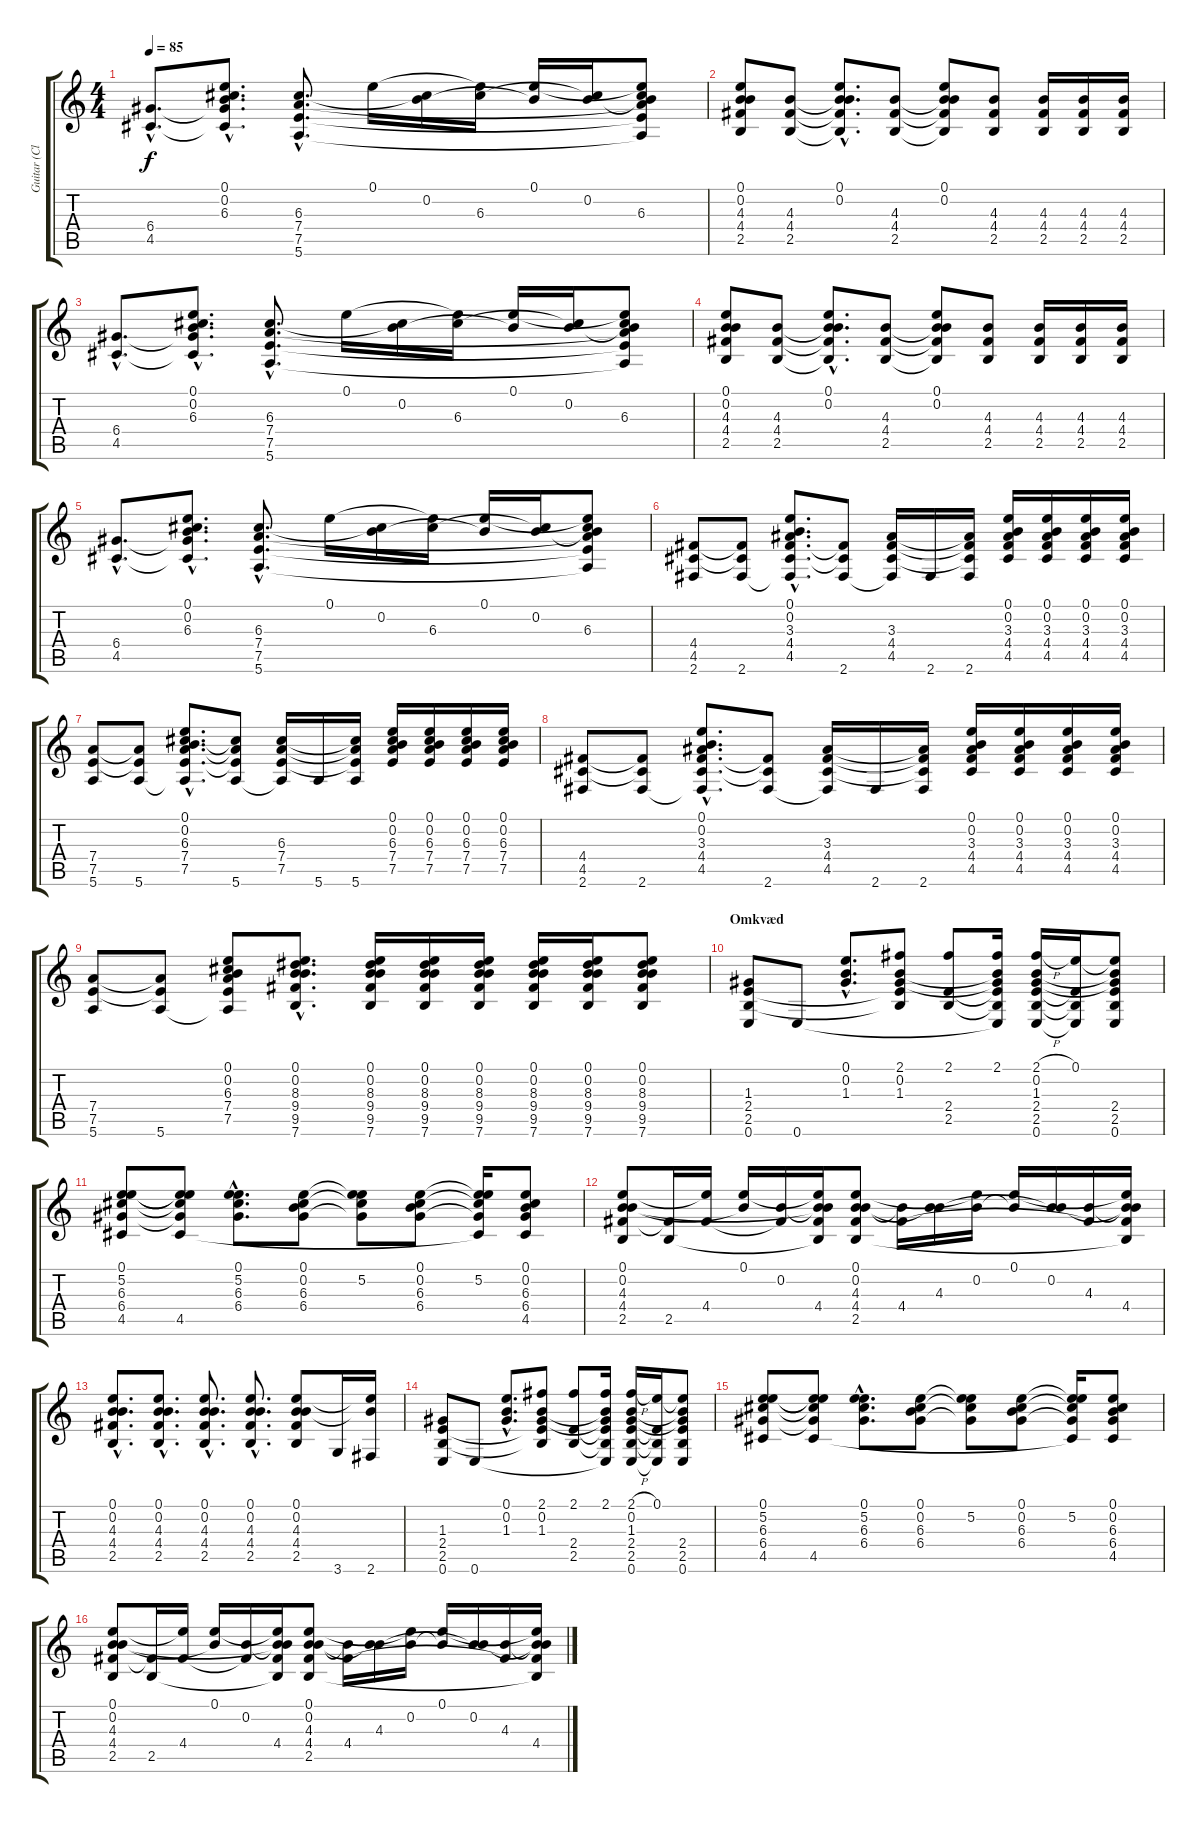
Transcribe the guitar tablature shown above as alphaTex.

\track ("Guitar (Clean)" "Guitar (Cl") {instrument acousticguitarnylon}
\staff {score tabs}
\tuning (E4 B3 G3 D3 A2 E2) {hide}
\ts (4 4)
\tempo 85
\clef g2
\ks c
(6.4{hac} 4.5{hac}).8{d dy f} (0.1{hac} 0.2{hac} 6.3{hac} 6.4{hac t} 4.5{hac t}).8{d} (6.3{hac} 7.4{hac} 7.5{hac} 5.6{hac}).8{d} 0.1.16 (0.2 6.3{t}).16 (0.1{t} 6.3).16 (0.1 0.2{t}).16 (0.2 6.3{t}).16 (0.1{t} 0.2{t} 6.3 7.4{t} 7.5{t} 5.6{t}).8 |
(0.1 0.2 4.3 4.4 2.5).8 (4.3 4.4 2.5).8 (0.1{hac} 0.2{hac} 4.3{hac t} 4.4{hac t} 2.5{hac t}).8{d} (4.3 4.4 2.5).8 (0.1 0.2 4.3{t} 4.4{t} 2.5{t}).8 (4.3 4.4 2.5).8 (4.3 4.4 2.5).16 (4.3 4.4 2.5).16 (4.3 4.4 2.5).16 |
(6.4{hac} 4.5{hac}).8{d} (0.1{hac} 0.2{hac} 6.3{hac} 6.4{hac t} 4.5{hac t}).8{d} (6.3{hac} 7.4{hac} 7.5{hac} 5.6{hac}).8{d} 0.1.16 (0.2 6.3{t}).16 (0.1{t} 6.3).16 (0.1 0.2{t}).16 (0.2 6.3{t}).16 (0.1{t} 0.2{t} 6.3 7.4{t} 7.5{t} 5.6{t}).8 |
(0.1 0.2 4.3 4.4 2.5).8 (4.3 4.4 2.5).8 (0.1{hac} 0.2{hac} 4.3{hac t} 4.4{hac t} 2.5{hac t}).8{d} (4.3 4.4 2.5).8 (0.1 0.2 4.3{t} 4.4{t} 2.5{t}).8 (4.3 4.4 2.5).8 (4.3 4.4 2.5).16 (4.3 4.4 2.5).16 (4.3 4.4 2.5).16 |
(6.4{hac} 4.5{hac}).8{d} (0.1{hac} 0.2{hac} 6.3{hac} 6.4{hac t} 4.5{hac t}).8{d} (6.3{hac} 7.4{hac} 7.5{hac} 5.6{hac}).8{d} 0.1.16 (0.2 6.3{t}).16 (0.1{t} 6.3).16 (0.1 0.2{t}).16 (0.2 6.3{t}).16 (0.1{t} 0.2{t} 6.3 7.4{t} 7.5{t} 5.6{t}).8 |
(4.4 4.5 2.6).8 (4.4{t} 4.5{t} 2.6).8 (0.1{hac} 0.2{hac} 3.3{hac} 4.4{hac} 4.5{hac} 2.6{hac t}).8{d} (4.4{t} 4.5{t} 2.6).8 (3.3 4.4 4.5 2.6{t}).16 2.6.16 (3.3{t} 4.4{t} 4.5{t} 2.6).16 (0.1 0.2 3.3 4.4 4.5).16 (0.1 0.2 3.3 4.4 4.5).16 (0.1 0.2 3.3 4.4 4.5).16 (0.1 0.2 3.3 4.4 4.5).16 |
(7.4 7.5 5.6).8 (7.4{t} 7.5{t} 5.6).8 (0.1{hac} 0.2{hac} 6.3{hac} 7.4{hac} 7.5{hac} 5.6{hac t}).8{d} (6.3{t} 7.4{t} 7.5{t} 5.6).8 (6.3 7.4 7.5 5.6{t}).16 5.6.16 (6.3{t} 7.4{t} 7.5{t} 5.6).16 (0.1 0.2 6.3 7.4 7.5).16 (0.1 0.2 6.3 7.4 7.5).16 (0.1 0.2 6.3 7.4 7.5).16 (0.1 0.2 6.3 7.4 7.5).16 |
(4.4 4.5 2.6).8 (4.4{t} 4.5{t} 2.6).8 (0.1{hac} 0.2{hac} 3.3{hac} 4.4{hac} 4.5{hac} 2.6{hac t}).8{d} (4.4{t} 4.5{t} 2.6).8 (3.3 4.4 4.5 2.6{t}).16 2.6.16 (3.3{t} 4.4{t} 4.5{t} 2.6).16 (0.1 0.2 3.3 4.4 4.5).16 (0.1 0.2 3.3 4.4 4.5).16 (0.1 0.2 3.3 4.4 4.5).16 (0.1 0.2 3.3 4.4 4.5).16 |
(7.4 7.5 5.6).8 (7.4{t} 7.5{t} 5.6).8 (0.1 0.2 6.3 7.4 7.5 5.6{t}).8 (0.1{hac} 0.2{hac} 8.3{hac} 9.4{hac} 9.5{hac} 7.6{hac}).8{d} (0.1 0.2 8.3 9.4 9.5 7.6).16 (0.1 0.2 8.3 9.4 9.5 7.6).16 (0.1 0.2 8.3 9.4 9.5 7.6).16 (0.1 0.2 8.3 9.4 9.5 7.6).16 (0.1 0.2 8.3 9.4 9.5 7.6).16 (0.1 0.2 8.3 9.4 9.5 7.6).8 |
\section ("" "Omkvæd")
(1.3 2.4 2.5 0.6).8 0.6.8 (0.1{hac} 0.2{hac} 1.3{hac}).8{d} (2.1 0.2 1.3 2.4{t} 2.5{t}).8 (2.1 2.4 2.5).8 (2.1 0.2{t} 1.3{t} 2.4{t} 2.5{t} 0.6{t}).16 (2.1{h} 0.2 1.3 2.4 2.5 0.6).16 (0.1 2.4{t} 2.5{t} 0.6{t}).16 (0.1{t} 0.2{t} 1.3{t} 2.4 2.5 0.6).8 |
(0.1 5.2 6.3 6.4 4.5).8 (0.1{t} 5.2{t} 6.3{t} 6.4{t} 4.5).8 (0.1{hac} 5.2{hac} 6.3{hac} 6.4{hac}).8{d} (0.1 0.2 6.3 6.4).8 (0.1{t} 5.2 6.3{t} 6.4{t}).8 (0.1 0.2 6.3 6.4).8 (0.1{t} 5.2 6.3{t} 6.4{t} 4.5{t}).16 (0.1 0.2 6.3 6.4 4.5).8 |
(0.1 0.2 4.3 4.4 2.5).8 (4.4{t} 2.5).16 (0.1{t} 4.4).16 (0.1 0.2{t}).16 (0.2 4.4{t}).16 (0.1{t} 0.2{t} 4.3{t} 4.4 2.5{t}).16 (0.1 0.2 4.3 4.4 2.5).8 (4.3{t} 4.4).16 (0.2{t} 4.3).16 (0.1{t} 0.2).16 (0.1 0.2{t}).16 (0.2 4.3{t}).16 (4.3 4.4{t}).16 (0.1{t} 0.2{t} 4.3{t} 4.4 2.5{t}).16 |
(0.1{hac} 0.2{hac} 4.3{hac} 4.4{hac} 2.5{hac}).8{d} (0.1{hac} 0.2{hac} 4.3{hac} 4.4{hac} 2.5{hac}).8{d} (0.1{hac} 0.2{hac} 4.3{hac} 4.4{hac} 2.5{hac}).8{d} (0.1{hac} 0.2{hac} 4.3{hac} 4.4{hac} 2.5{hac}).8{d} (0.1 0.2 4.3 4.4 2.5).8 3.6.16 (0.1{t} 0.2{t} 2.6).16 |
(1.3 2.4 2.5 0.6).8 0.6.8 (0.1{hac} 0.2{hac} 1.3{hac}).8{d} (2.1 0.2 1.3 2.4{t} 2.5{t}).8 (2.1 2.4 2.5).8 (2.1 0.2{t} 1.3{t} 2.4{t} 2.5{t} 0.6{t}).16 (2.1{h} 0.2 1.3 2.4 2.5 0.6).16 (0.1 2.4{t} 2.5{t} 0.6{t}).16 (0.1{t} 0.2{t} 1.3{t} 2.4 2.5 0.6).8 |
(0.1 5.2 6.3 6.4 4.5).8 (0.1{t} 5.2{t} 6.3{t} 6.4{t} 4.5).8 (0.1{hac} 5.2{hac} 6.3{hac} 6.4{hac}).8{d} (0.1 0.2 6.3 6.4).8 (0.1{t} 5.2 6.3{t} 6.4{t}).8 (0.1 0.2 6.3 6.4).8 (0.1{t} 5.2 6.3{t} 6.4{t} 4.5{t}).16 (0.1 0.2 6.3 6.4 4.5).8 |
(0.1 0.2 4.3 4.4 2.5).8 (4.4{t} 2.5).16 (0.1{t} 4.4).16 (0.1 0.2{t}).16 (0.2 4.4{t}).16 (0.1{t} 0.2{t} 4.3{t} 4.4 2.5{t}).16 (0.1 0.2 4.3 4.4 2.5).8 (4.3{t} 4.4).16 (0.2{t} 4.3).16 (0.1{t} 0.2).16 (0.1 0.2{t}).16 (0.2 4.3{t}).16 (4.3 4.4{t}).16 (0.1{t} 0.2{t} 4.3{t} 4.4 2.5{t}).16
